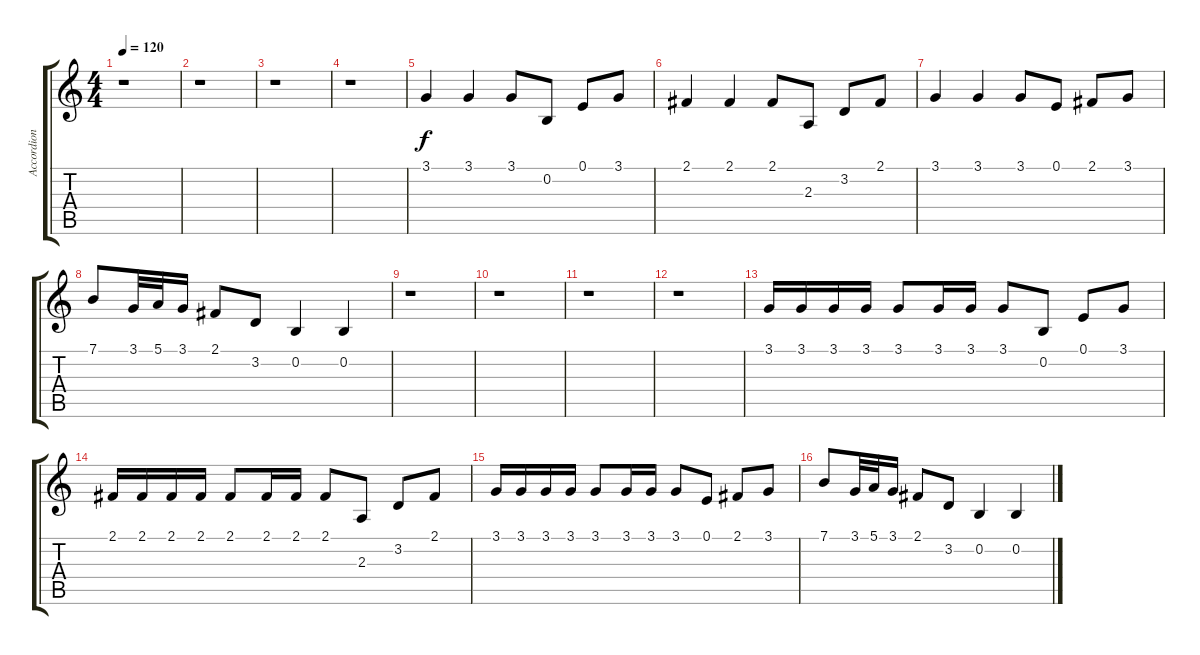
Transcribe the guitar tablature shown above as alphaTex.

\track ("Accordion 2" "Accordion ") {instrument tangoaccordion}
\staff {score tabs}
\tuning (E4 B3 G3 D3 A2 E2) {hide}
\ts (4 4)
\tempo 120
\clef g2
\ks c
r.1{dy f instrument tangoaccordion} |
r.1 |
r.1 |
r.1 |
3.1.4 3.1.4 3.1.8 0.2.8 0.1.8 3.1.8 |
2.1.4 2.1.4 2.1.8 2.3.8 3.2.8 2.1.8 |
3.1.4 3.1.4 3.1.8 0.1.8 2.1.8 3.1.8 |
7.1.8 3.1.32 5.1.32 3.1.16 2.1.8 3.2.8 0.2.4 0.2.4 |
r.1 |
r.1 |
r.1 |
r.1 |
3.1.16 3.1.16 3.1.16 3.1.16 3.1.8 3.1.16 3.1.16 3.1.8 0.2.8 0.1.8 3.1.8 |
2.1.16 2.1.16 2.1.16 2.1.16 2.1.8 2.1.16 2.1.16 2.1.8 2.3.8 3.2.8 2.1.8 |
3.1.16 3.1.16 3.1.16 3.1.16 3.1.8 3.1.16 3.1.16 3.1.8 0.1.8 2.1.8 3.1.8 |
7.1.8 3.1.32 5.1.32 3.1.16 2.1.8 3.2.8 0.2.4 0.2.4
